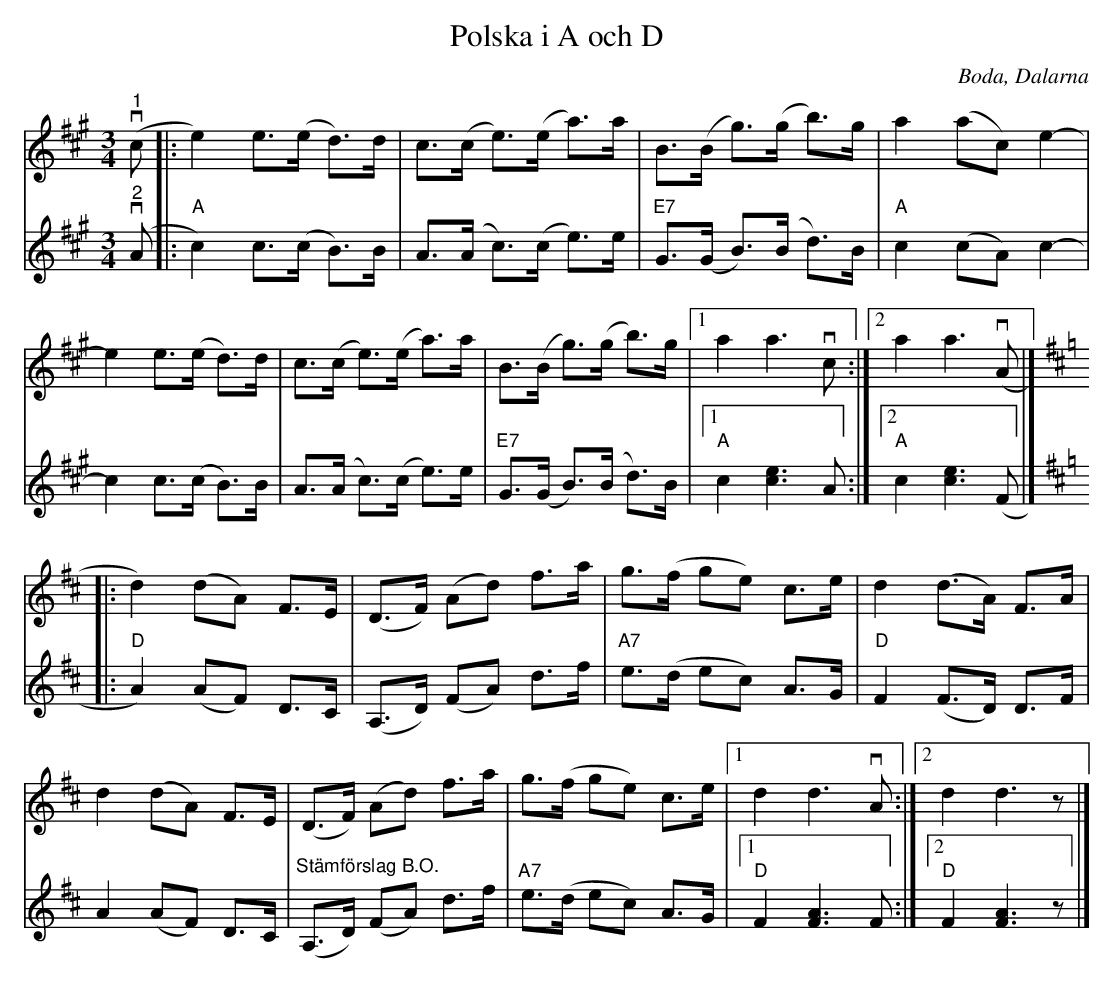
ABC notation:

X:1
T:Polska i A och D
O:Boda, Dalarna
L:1/8
M:3/4
K:A
V:1
"^1"v (c |: e2) e>(e d>)d | c>(c e>)(e a>)a | B>(B g>)(g b>)g | a2 (ac) e2- |
e2 e>(e d>)d | c>(c e>)(e a>)a | B>(B g>)(g b>)g |1 a2 a3v c :|2 a2 a3v (A |] [K:D]
|: d2) (dA) F>E | (D>F) (Ad) f>a | g>(f ge) c>e | d2 (d>A) F>A |
d2 (dA) F>E | (D>F) (Ad) f>a | g>(f ge) c>e |1 d2 d3v A :|2 d2 d3 z |]
V:2
"^2"v (A |:"A" c2) c>(c B>)B | A>(A c>)(c e>)e |"E7" G>(G B>)(B d>)B |"A" c2 (cA) c2- |
c2 c>(c B>)B | A>(A c>)(c e>)e |"E7" G>(G B>)(B d>)B |1"A" c2 [ce]3 A :|2"A" c2 [ce]3 (F |] [K:D]
|: "D" A2) (AF) D>C | (A,>D) (FA) d>f |"A7" e>(d ec) A>G |"D" F2 (F>D) D>F |
A2 (AF) D>C |"^Stämförslag B.O." (A,>D) (FA) d>f |"A7" e>(d ec) A>G |1 "D" F2 [FA]3 F :|2"D" F2 [FA]3 z |]
